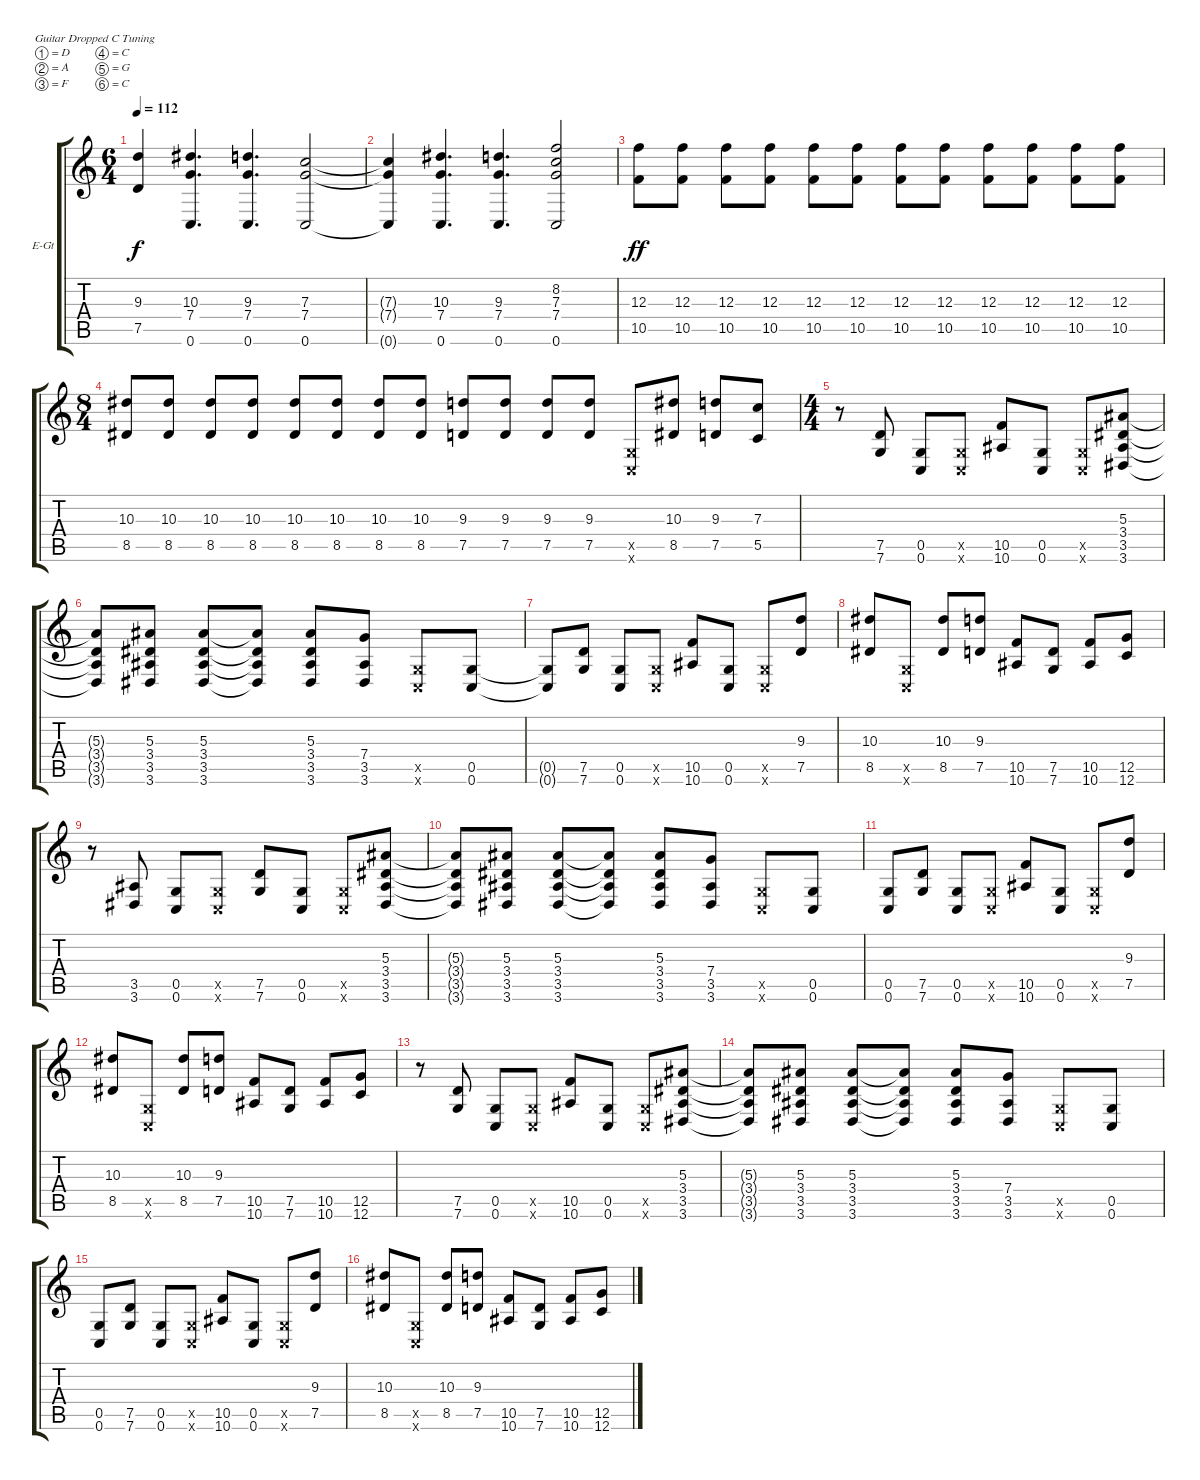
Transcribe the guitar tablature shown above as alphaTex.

\defaultSystemsLayout 4
\bracketExtendMode groupsimilarinstruments
\firstSystemTrackNameOrientation horizontal
\otherSystemsTrackNameOrientation horizontal
\track ("Kaleb - Rhythm" "E-Gt") {instrument distortionguitar}
\staff {score tabs}
\tuning (D4 A3 F3 C3 G2 C2)
\ts (6 4)
\tempo 112
\clef g2
\ks c
(7.5{t} 9.3{t}).4{dy f} (7.4 10.3 0.6).4{d} (7.4 9.3 0.6).4{d} (7.3 7.4 0.6).2 |
(0.6{t} 7.4{t} 7.3{t}).4 (7.4 10.3 0.6).4{d} (7.4 9.3 0.6).4{d} (7.4 0.6 8.2 7.3).2 |
(10.5 12.3).8{dy ff} (10.5 12.3).8 (10.5 12.3).8 (10.5 12.3).8 (10.5 12.3).8 (10.5 12.3).8 (10.5 12.3).8 (10.5 12.3).8 (10.5 12.3).8 (10.5 12.3).8 (10.5 12.3).8 (10.5 12.3).8 |
\ts (8 4)
(8.5 10.3).8 (8.5 10.3).8 (8.5 10.3).8 (8.5 10.3).8 (8.5 10.3).8 (8.5 10.3).8 (8.5 10.3).8 (8.5 10.3).8 (7.5 9.3).8 (7.5 9.3).8 (7.5 9.3).8 (7.5 9.3).8 (0.6{x} 0.5{x}).8 (8.5 10.3).8 (7.5 9.3).8 (5.5 7.3).8 |
\ts (4 4)
r.8 (7.6 7.5).8 (0.6 0.5).8 (0.5{x} 0.6{x}).8 (10.6 10.5).8 (0.5 0.6).8 (0.6{x} 0.5{x}).8 (3.6 3.5 3.4 5.3).8 |
(3.6{t} 3.5{t} 3.4{t} 5.3{t}).8 (3.6 3.5 3.4 5.3).8 (5.3 3.4 3.5 3.6).8 (5.3{t} 3.4{t} 3.5{t} 3.6{t}).8 (5.3 3.4 3.5 3.6).8 (7.4 3.6 3.5).8 (0.6{x} 0.5{x}).8 (0.5 0.6).8 |
(0.5{t} 0.6{t}).8 (7.6 7.5).8 (0.5 0.6).8 (0.6{x} 0.5{x}).8 (10.5 10.6).8 (0.6 0.5).8 (0.5{x} 0.6{x}).8 (7.5 9.3).8 |
(8.5 10.3).8 (0.6{x} 0.5{x}).8 (8.5 10.3).8 (7.5 9.3).8 (10.6 10.5).8 (7.5 7.6).8 (10.6 10.5).8 (12.5 12.6).8 |
r.8 (3.6 3.5).8 (0.6 0.5).8 (0.5{x} 0.6{x}).8 (7.6 7.5).8 (0.5 0.6).8 (0.6{x} 0.5{x}).8 (3.6 3.5 3.4 5.3).8 |
(3.6{t} 3.5{t} 3.4{t} 5.3{t}).8 (3.6 3.5 3.4 5.3).8 (5.3 3.4 3.5 3.6).8 (5.3{t} 3.4{t} 3.5{t} 3.6{t}).8 (5.3 3.4 3.5 3.6).8 (7.4 3.6 3.5).8 (0.6{x} 0.5{x}).8 (0.5 0.6).8 |
(0.5 0.6).8 (7.6 7.5).8 (0.5 0.6).8 (0.6{x} 0.5{x}).8 (10.5 10.6).8 (0.6 0.5).8 (0.5{x} 0.6{x}).8 (7.5 9.3).8 |
(8.5 10.3).8 (0.6{x} 0.5{x}).8 (8.5 10.3).8 (7.5 9.3).8 (10.6 10.5).8 (7.5 7.6).8 (10.6 10.5).8 (12.5 12.6).8 |
r.8 (7.6 7.5).8 (0.6 0.5).8 (0.5{x} 0.6{x}).8 (10.6 10.5).8 (0.5 0.6).8 (0.6{x} 0.5{x}).8 (3.6 3.5 3.4 5.3).8 |
(3.6{t} 3.5{t} 3.4{t} 5.3{t}).8 (3.6 3.5 3.4 5.3).8 (5.3 3.4 3.5 3.6).8 (5.3{t} 3.4{t} 3.5{t} 3.6{t}).8 (5.3 3.4 3.5 3.6).8 (7.4 3.6 3.5).8 (0.6{x} 0.5{x}).8 (0.5 0.6).8 |
(0.5 0.6).8 (7.6 7.5).8 (0.5 0.6).8 (0.6{x} 0.5{x}).8 (10.5 10.6).8 (0.6 0.5).8 (0.5{x} 0.6{x}).8 (7.5 9.3).8 |
(8.5 10.3).8 (0.6{x} 0.5{x}).8 (8.5 10.3).8 (7.5 9.3).8 (10.6 10.5).8 (7.5 7.6).8 (10.6 10.5).8 (12.5 12.6).8
